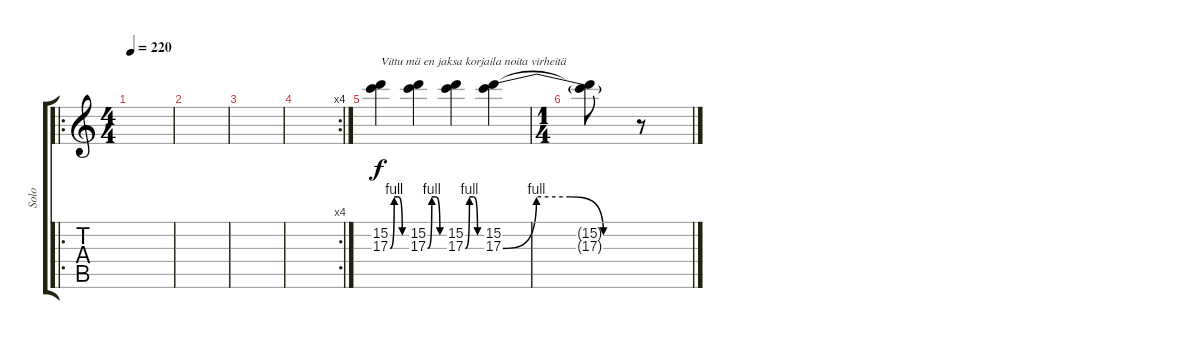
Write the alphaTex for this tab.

\track ("Solo" "Solo") {instrument distortionguitar}
\staff {score tabs}
\tuning (E4 B3 G3 D3 A2 E2) {hide}
\ro
\ts (4 4)
\tempo 220
\clef g2
\ks c
|
|
|
\rc 4
|
(15.2 17.3{be (custom 0 0 15 4 30 4 45 0 60 0)}).4{txt "Vittu mä en jaksa korjaila noita virheitä"} (15.2 17.3{be (custom 0 0 15 4 30 4 45 0 60 0)}).4 (15.2 17.3{be (custom 0 0 15 4 30 4 45 0 60 0)}).4 (15.2 17.3{be (custom 0 0 15 4 30 4 45 0 60 0)}).4 |
\ts (1 4)
(15.2{t} 17.3{t}).8 r.8
